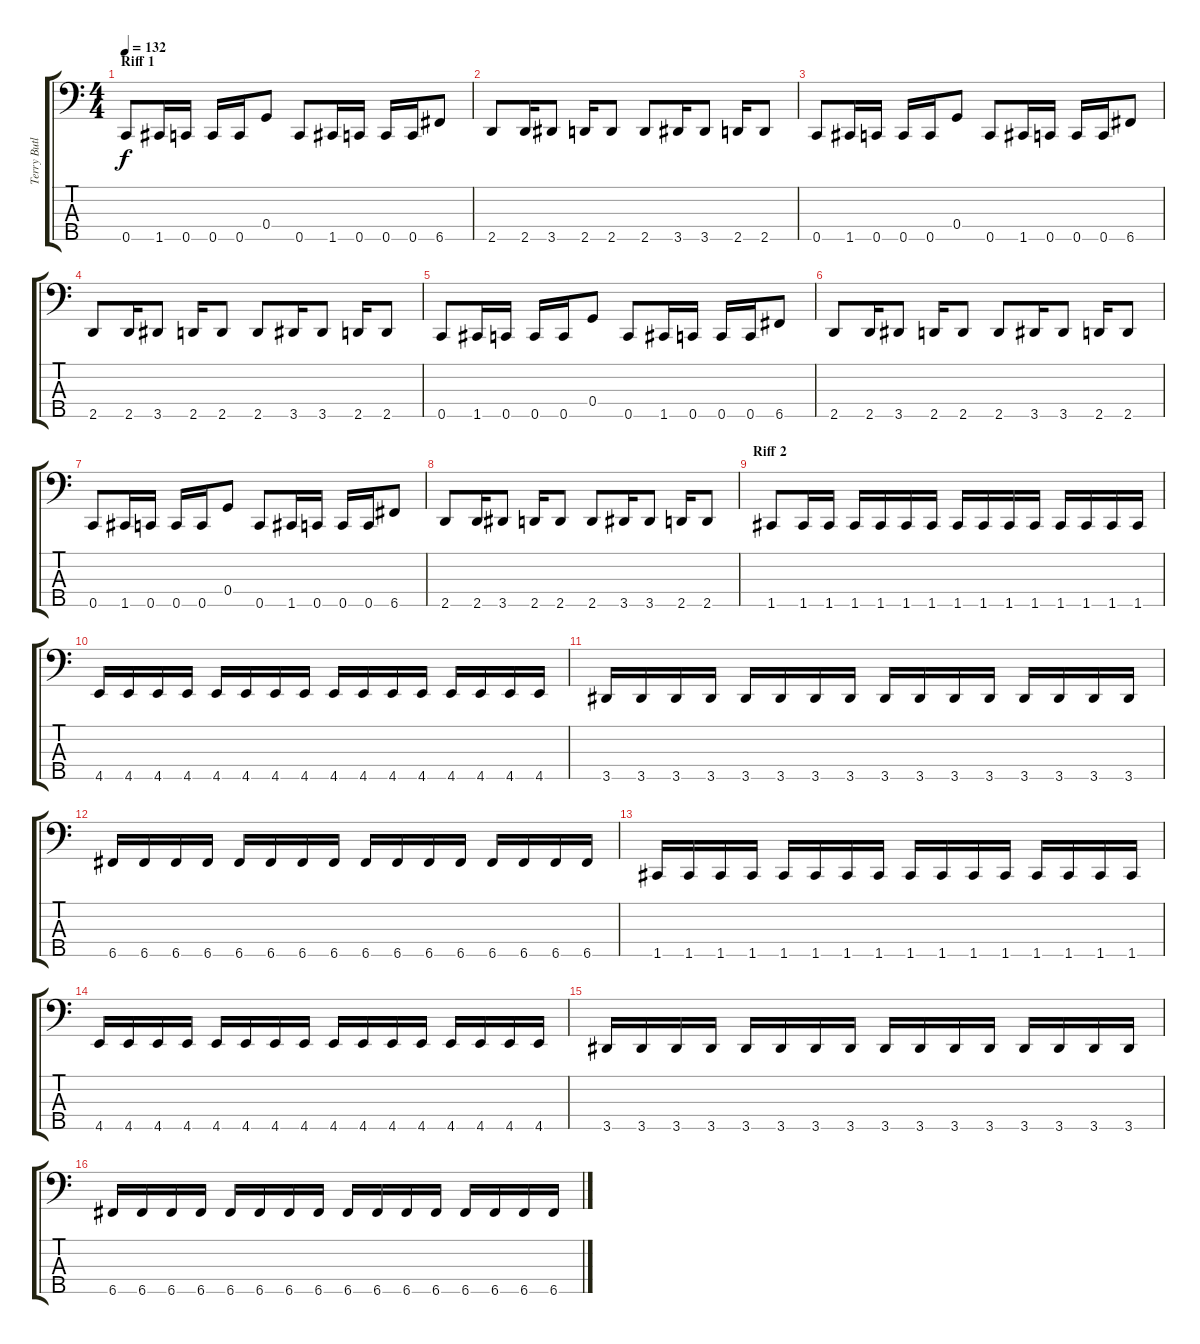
\track ("Terry Butler >>Bass" "Terry Butl") {instrument electricbasspick}
\staff {score tabs}
\tuning (A2 F2 C2 G1 C1) {hide}
\ts (4 4)
\section ("" "Riff 1")
\tempo 132
\clef f4
\ks c
0.5.8{dy f} 1.5.16 0.5.16 0.5.16 0.5.16 0.4.8 0.5.8 1.5.16 0.5.16 0.5.16 0.5.16 6.5.8 |
2.5.8 2.5.16 3.5.8 2.5.16 2.5.8 2.5.8 3.5.16 3.5.8 2.5.16 2.5.8 |
0.5.8 1.5.16 0.5.16 0.5.16 0.5.16 0.4.8 0.5.8 1.5.16 0.5.16 0.5.16 0.5.16 6.5.8 |
2.5.8 2.5.16 3.5.8 2.5.16 2.5.8 2.5.8 3.5.16 3.5.8 2.5.16 2.5.8 |
0.5.8 1.5.16 0.5.16 0.5.16 0.5.16 0.4.8 0.5.8 1.5.16 0.5.16 0.5.16 0.5.16 6.5.8 |
2.5.8 2.5.16 3.5.8 2.5.16 2.5.8 2.5.8 3.5.16 3.5.8 2.5.16 2.5.8 |
0.5.8 1.5.16 0.5.16 0.5.16 0.5.16 0.4.8 0.5.8 1.5.16 0.5.16 0.5.16 0.5.16 6.5.8 |
2.5.8 2.5.16 3.5.8 2.5.16 2.5.8 2.5.8 3.5.16 3.5.8 2.5.16 2.5.8 |
\section ("" "Riff 2")
1.5.8 1.5.16 1.5.16 1.5.16 1.5.16 1.5.16 1.5.16 1.5.16 1.5.16 1.5.16 1.5.16 1.5.16 1.5.16 1.5.16 1.5.16 |
4.5.16 4.5.16 4.5.16 4.5.16 4.5.16 4.5.16 4.5.16 4.5.16 4.5.16 4.5.16 4.5.16 4.5.16 4.5.16 4.5.16 4.5.16 4.5.16 |
3.5.16 3.5.16 3.5.16 3.5.16 3.5.16 3.5.16 3.5.16 3.5.16 3.5.16 3.5.16 3.5.16 3.5.16 3.5.16 3.5.16 3.5.16 3.5.16 |
6.5.16 6.5.16 6.5.16 6.5.16 6.5.16 6.5.16 6.5.16 6.5.16 6.5.16 6.5.16 6.5.16 6.5.16 6.5.16 6.5.16 6.5.16 6.5.16 |
1.5.16 1.5.16 1.5.16 1.5.16 1.5.16 1.5.16 1.5.16 1.5.16 1.5.16 1.5.16 1.5.16 1.5.16 1.5.16 1.5.16 1.5.16 1.5.16 |
4.5.16 4.5.16 4.5.16 4.5.16 4.5.16 4.5.16 4.5.16 4.5.16 4.5.16 4.5.16 4.5.16 4.5.16 4.5.16 4.5.16 4.5.16 4.5.16 |
3.5.16 3.5.16 3.5.16 3.5.16 3.5.16 3.5.16 3.5.16 3.5.16 3.5.16 3.5.16 3.5.16 3.5.16 3.5.16 3.5.16 3.5.16 3.5.16 |
6.5.16 6.5.16 6.5.16 6.5.16 6.5.16 6.5.16 6.5.16 6.5.16 6.5.16 6.5.16 6.5.16 6.5.16 6.5.16 6.5.16 6.5.16 6.5.16
